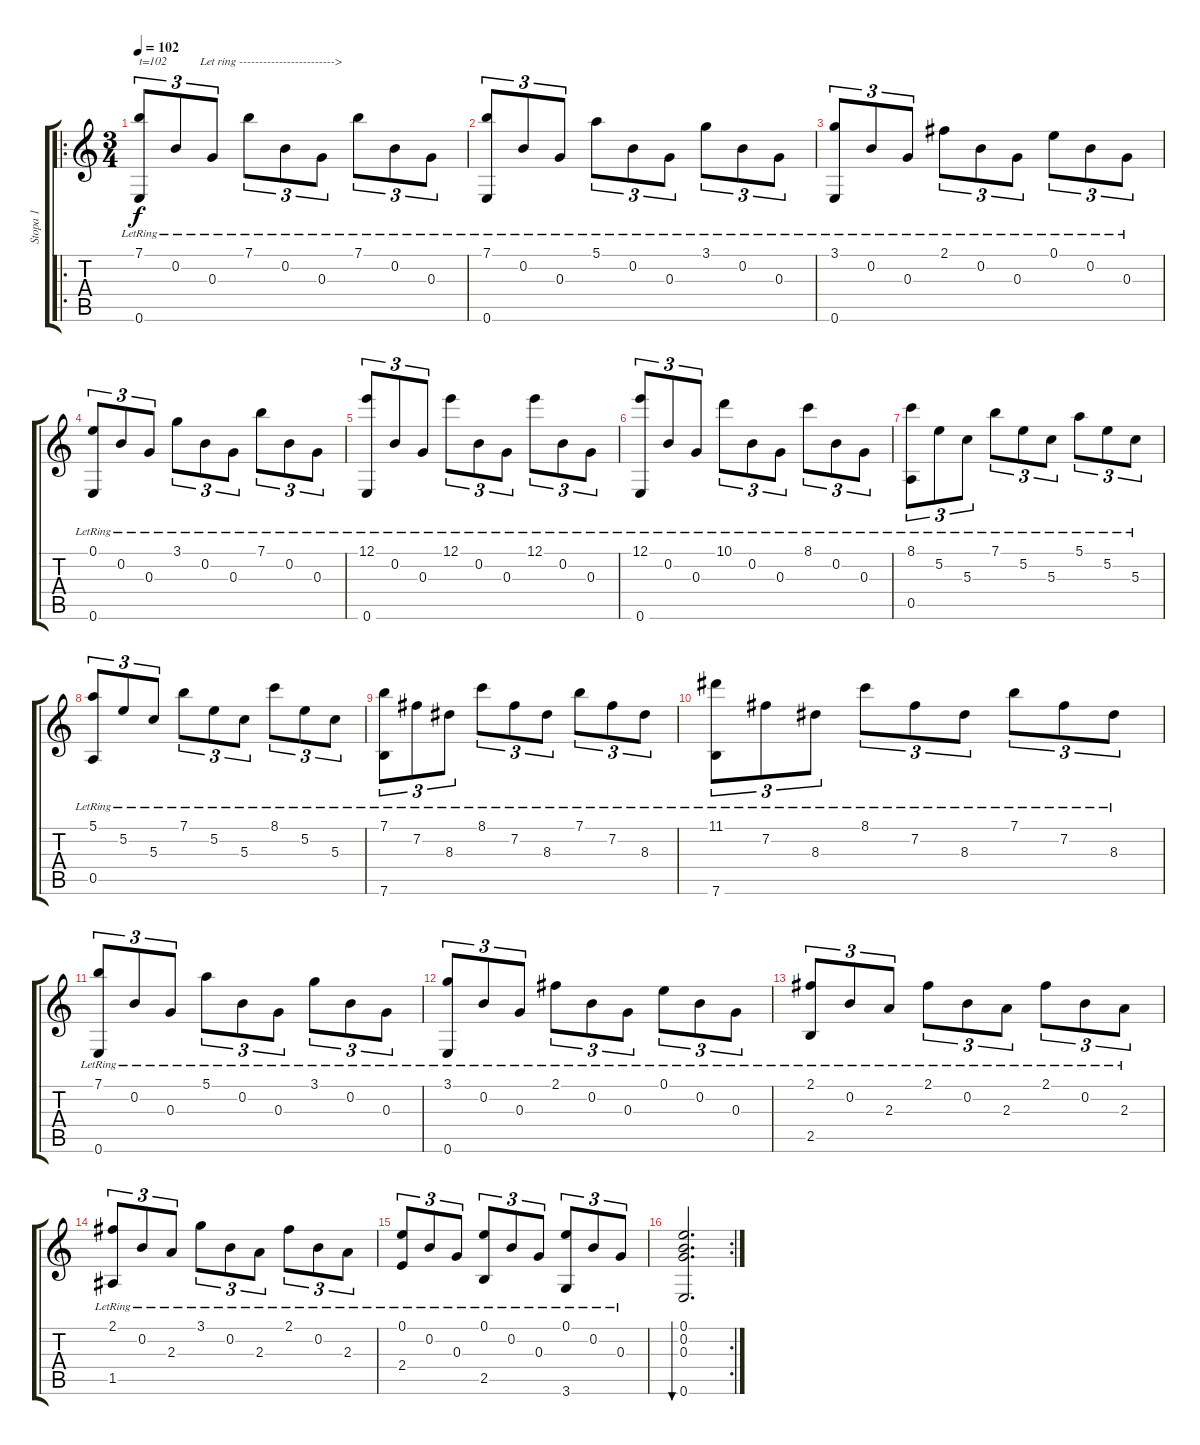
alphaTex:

\track ("Stopa 1" "Stopa 1") {instrument acousticguitarnylon}
\staff {score tabs}
\tuning (E4 B3 G3 D3 A2 E2) {hide}
\ro
\ts (3 4)
\tempo 102
\clef g2
\ks c
(7.1{lr} 0.6{lr}).8{tu (3 2) txt "t=102           Let ring ------------------------>" dy f instrument acousticguitarnylon} 0.2{lr}.8{tu (3 2)} 0.3{lr}.8{tu (3 2)} 7.1{lr}.8{tu (3 2)} 0.2{lr}.8{tu (3 2)} 0.3{lr}.8{tu (3 2)} 7.1{lr}.8{tu (3 2)} 0.2{lr}.8{tu (3 2)} 0.3{lr}.8{tu (3 2)} |
(7.1{lr} 0.6{lr}).8{tu (3 2)} 0.2{lr}.8{tu (3 2)} 0.3{lr}.8{tu (3 2)} 5.1{lr}.8{tu (3 2)} 0.2{lr}.8{tu (3 2)} 0.3{lr}.8{tu (3 2)} 3.1{lr}.8{tu (3 2)} 0.2{lr}.8{tu (3 2)} 0.3{lr}.8{tu (3 2)} |
(3.1{lr} 0.6{lr}).8{tu (3 2)} 0.2{lr}.8{tu (3 2)} 0.3{lr}.8{tu (3 2)} 2.1{lr}.8{tu (3 2)} 0.2{lr}.8{tu (3 2)} 0.3{lr}.8{tu (3 2)} 0.1{lr}.8{tu (3 2)} 0.2{lr}.8{tu (3 2)} 0.3{lr}.8{tu (3 2)} |
(0.1{lr} 0.6{lr}).8{tu (3 2)} 0.2{lr}.8{tu (3 2)} 0.3{lr}.8{tu (3 2)} 3.1{lr}.8{tu (3 2)} 0.2{lr}.8{tu (3 2)} 0.3{lr}.8{tu (3 2)} 7.1{lr}.8{tu (3 2)} 0.2{lr}.8{tu (3 2)} 0.3{lr}.8{tu (3 2)} |
(12.1{lr} 0.6{lr}).8{tu (3 2)} 0.2{lr}.8{tu (3 2)} 0.3{lr}.8{tu (3 2)} 12.1{lr}.8{tu (3 2)} 0.2{lr}.8{tu (3 2)} 0.3{lr}.8{tu (3 2)} 12.1{lr}.8{tu (3 2)} 0.2{lr}.8{tu (3 2)} 0.3{lr}.8{tu (3 2)} |
(12.1{lr} 0.6{lr}).8{tu (3 2)} 0.2{lr}.8{tu (3 2)} 0.3{lr}.8{tu (3 2)} 10.1{lr}.8{tu (3 2)} 0.2{lr}.8{tu (3 2)} 0.3{lr}.8{tu (3 2)} 8.1{lr}.8{tu (3 2)} 0.2{lr}.8{tu (3 2)} 0.3{lr}.8{tu (3 2)} |
(8.1{lr} 0.5{lr}).8{tu (3 2)} 5.2{lr}.8{tu (3 2)} 5.3{lr}.8{tu (3 2)} 7.1{lr}.8{tu (3 2)} 5.2{lr}.8{tu (3 2)} 5.3{lr}.8{tu (3 2)} 5.1{lr}.8{tu (3 2)} 5.2{lr}.8{tu (3 2)} 5.3{lr}.8{tu (3 2)} |
(5.1{lr} 0.5{lr}).8{tu (3 2)} 5.2{lr}.8{tu (3 2)} 5.3{lr}.8{tu (3 2)} 7.1{lr}.8{tu (3 2)} 5.2{lr}.8{tu (3 2)} 5.3{lr}.8{tu (3 2)} 8.1{lr}.8{tu (3 2)} 5.2{lr}.8{tu (3 2)} 5.3{lr}.8{tu (3 2)} |
(7.1{lr} 7.6{lr}).8{tu (3 2)} 7.2{lr}.8{tu (3 2)} 8.3{lr}.8{tu (3 2)} 8.1{lr}.8{tu (3 2)} 7.2{lr}.8{tu (3 2)} 8.3{lr}.8{tu (3 2)} 7.1{lr}.8{tu (3 2)} 7.2{lr}.8{tu (3 2)} 8.3{lr}.8{tu (3 2)} |
(11.1{lr} 7.6{lr}).8{tu (3 2)} 7.2{lr}.8{tu (3 2)} 8.3{lr}.8{tu (3 2)} 8.1{lr}.8{tu (3 2)} 7.2{lr}.8{tu (3 2)} 8.3{lr}.8{tu (3 2)} 7.1{lr}.8{tu (3 2)} 7.2{lr}.8{tu (3 2)} 8.3{lr}.8{tu (3 2)} |
(7.1{lr} 0.6{lr}).8{tu (3 2)} 0.2{lr}.8{tu (3 2)} 0.3{lr}.8{tu (3 2)} 5.1{lr}.8{tu (3 2)} 0.2{lr}.8{tu (3 2)} 0.3{lr}.8{tu (3 2)} 3.1{lr}.8{tu (3 2)} 0.2{lr}.8{tu (3 2)} 0.3{lr}.8{tu (3 2)} |
(3.1{lr} 0.6{lr}).8{tu (3 2)} 0.2{lr}.8{tu (3 2)} 0.3{lr}.8{tu (3 2)} 2.1{lr}.8{tu (3 2)} 0.2{lr}.8{tu (3 2)} 0.3{lr}.8{tu (3 2)} 0.1{lr}.8{tu (3 2)} 0.2{lr}.8{tu (3 2)} 0.3{lr}.8{tu (3 2)} |
(2.1{lr} 2.5{lr}).8{tu (3 2)} 0.2{lr}.8{tu (3 2)} 2.3{lr}.8{tu (3 2)} 2.1{lr}.8{tu (3 2)} 0.2{lr}.8{tu (3 2)} 2.3{lr}.8{tu (3 2)} 2.1{lr}.8{tu (3 2)} 0.2{lr}.8{tu (3 2)} 2.3{lr}.8{tu (3 2)} |
(2.1{lr} 1.5{lr}).8{tu (3 2)} 0.2{lr}.8{tu (3 2)} 2.3{lr}.8{tu (3 2)} 3.1{lr}.8{tu (3 2)} 0.2{lr}.8{tu (3 2)} 2.3{lr}.8{tu (3 2)} 2.1{lr}.8{tu (3 2)} 0.2{lr}.8{tu (3 2)} 2.3{lr}.8{tu (3 2)} |
(0.1{lr} 2.4{lr}).8{tu (3 2)} 0.2{lr}.8{tu (3 2)} 0.3{lr}.8{tu (3 2)} (0.1{lr} 2.5{lr}).8{tu (3 2)} 0.2{lr}.8{tu (3 2)} 0.3{lr}.8{tu (3 2)} (0.1{lr} 3.6{lr}).8{tu (3 2)} 0.2{lr}.8{tu (3 2)} 0.3{lr}.8{tu (3 2)} |
\rc 2
(0.1 0.2 0.3 0.6).2{d bu 60}
